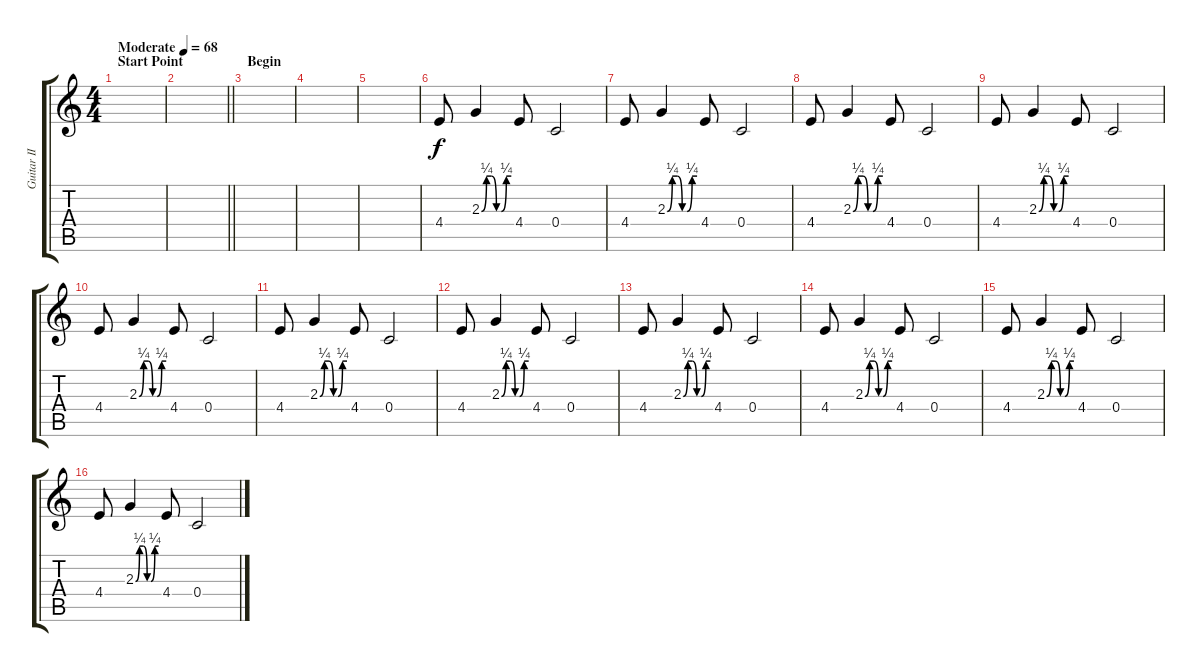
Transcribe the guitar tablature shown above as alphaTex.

\track ("Guitar II (Acoustic)" "Guitar II ") {instrument acousticguitarsteel}
\staff {score tabs}
\tuning (D4 A3 F3 C3 G2 D2) {hide}
\ts (4 4)
\section ("" "Start Point")
\tempo (68 "Moderate")
\clef g2
\ks c
|
\barLineRight lightlight
|
\section ("" "Begin")
|
|
|
4.4.8 2.3{be (custom 0 0 10 1 20 1 30 0 40 0 50 1 60 1)}.4 4.4.8 0.4.2 |
4.4.8 2.3{be (custom 0 0 10 1 20 1 30 0 40 0 50 1 60 1)}.4 4.4.8 0.4.2 |
4.4.8 2.3{be (custom 0 0 10 1 20 1 30 0 40 0 50 1 60 1)}.4 4.4.8 0.4.2 |
4.4.8 2.3{be (custom 0 0 10 1 20 1 30 0 40 0 50 1 60 1)}.4 4.4.8 0.4.2 |
4.4.8 2.3{be (custom 0 0 10 1 20 1 30 0 40 0 50 1 60 1)}.4 4.4.8 0.4.2 |
4.4.8 2.3{be (custom 0 0 10 1 20 1 30 0 40 0 50 1 60 1)}.4 4.4.8 0.4.2 |
4.4.8 2.3{be (custom 0 0 10 1 20 1 30 0 40 0 50 1 60 1)}.4 4.4.8 0.4.2 |
4.4.8 2.3{be (custom 0 0 10 1 20 1 30 0 40 0 50 1 60 1)}.4 4.4.8 0.4.2 |
4.4.8 2.3{be (custom 0 0 10 1 20 1 30 0 40 0 50 1 60 1)}.4 4.4.8 0.4.2 |
4.4.8{volume 0} 2.3{be (custom 0 0 10 1 20 1 30 0 40 0 50 1 60 1)}.4 4.4.8 0.4.2 |
4.4.8 2.3{be (custom 0 0 10 1 20 1 30 0 40 0 50 1 60 1)}.4 4.4.8 0.4.2
